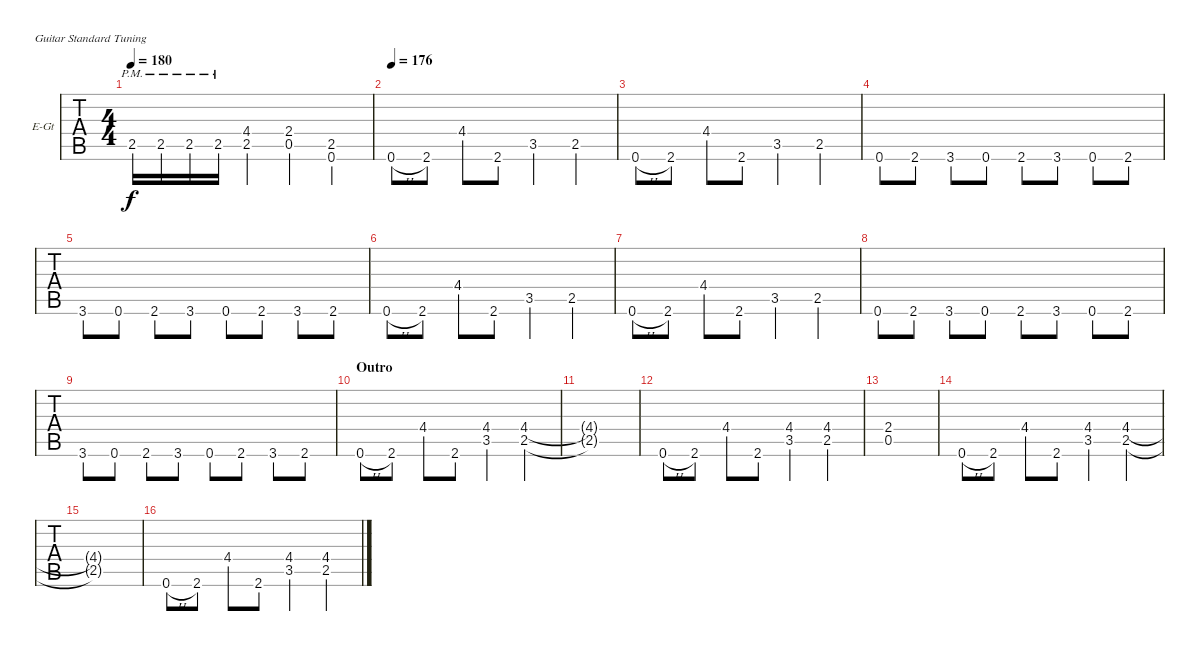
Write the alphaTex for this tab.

\bracketExtendMode groupsimilarinstruments
\firstSystemTrackNameOrientation horizontal
\otherSystemsTrackNameOrientation horizontal
\track ("Guitar 01" "E-Gt") {instrument distortionguitar}
\staff {tabs}
\tuning (E4 B3 G3 D3 A2 E2)
\ts (4 4)
\tempo 180
\clef g2
\ks c
2.5{pm}.16{dy f} 2.5{pm}.16 2.5{pm}.16 2.5{pm}.16 (4.4 2.5).4 (2.4 0.5).4 (2.5 0.6).4 |
\tempo (176 0.00625)
0.6{h}.8 2.6.8 4.4.8 2.6.8 3.5.4 2.5.4 |
0.6{h}.8 2.6.8 4.4.8 2.6.8 3.5.4 2.5.4 |
0.6.8 2.6.8 3.6.8 0.6.8 2.6.8 3.6.8 0.6.8 2.6.8 |
3.6.8 0.6.8 2.6.8 3.6.8 0.6.8 2.6.8 3.6.8 2.6.8 |
0.6{h}.8 2.6.8 4.4.8 2.6.8 3.5.4 2.5.4 |
0.6{h}.8 2.6.8 4.4.8 2.6.8 3.5.4 2.5.4 |
0.6.8 2.6.8 3.6.8 0.6.8 2.6.8 3.6.8 0.6.8 2.6.8 |
3.6.8 0.6.8 2.6.8 3.6.8 0.6.8 2.6.8 3.6.8 2.6.8 |
\section ("" "Outro")
0.6{h}.8 2.6.8 4.4.8 2.6.8 (4.4 3.5).4 (4.4 2.5).4 |
(4.4{t} 2.5{t}).1 |
0.6{h}.8 2.6.8 4.4.8 2.6.8 (4.4 3.5).4 (4.4 2.5).4 |
(2.4 0.5).1 |
0.6{h}.8 2.6.8 4.4.8 2.6.8 (4.4 3.5).4 (4.4 2.5).4 |
(4.4{t} 2.5{t}).1 |
0.6{h}.8 2.6.8 4.4.8 2.6.8 (4.4 3.5).4 (4.4 2.5).4
